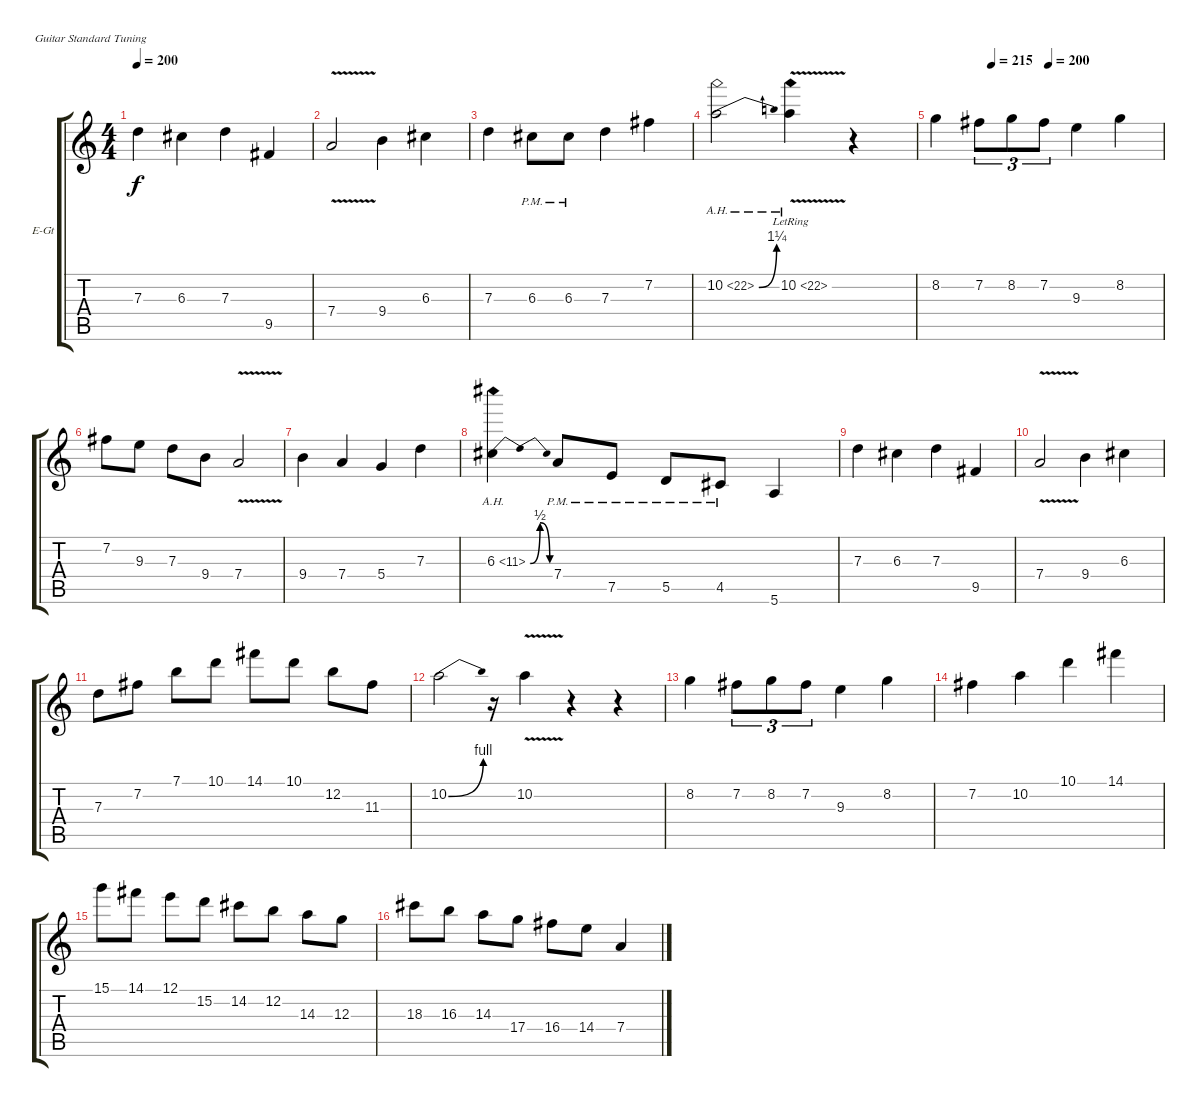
\bracketExtendMode groupsimilarinstruments
\firstSystemTrackNameOrientation horizontal
\otherSystemsTrackNameOrientation horizontal
\track ("Guitar Player" "E-Gt") {instrument distortionguitar}
\staff {score tabs}
\tuning (E4 B3 G3 D3 A2 E2)
\ts (4 4)
\tempo 200
\clef g2
\ks c
7.3.4{dy f} 6.3.4 7.3.4 9.5.4 |
7.4{v}.2 9.4.4 6.3.4 |
7.3.4 6.3{pm}.8 6.3{pm}.8 7.3.4 7.2.4 |
10.2{be (bend 0 0 60 5) ah 12}.2 10.2{ah 12 v lr}.4 r.4 |
\tempo (215 0.25)
\tempo (200 0.5)
8.2.4 7.2.8{tu (3 2)} 8.2.8{tu (3 2)} 7.2.8{tu (3 2)} 9.3.4 8.2.4 |
7.2.8 9.3.8 7.3.8 9.4.8 7.4{v}.2 |
9.4.4 7.4.4 5.4.4 7.3.4 |
6.3{be (bendrelease 0 0 30 2 30 2 60 0) ah 5}.4 7.4{pm}.8 7.5{pm}.8 5.5{pm}.8 4.5{pm}.8 5.6.4 |
7.3.4 6.3.4 7.3.4 9.5.4 |
7.4{v}.2 9.4.4 6.3.4 |
7.3.8 7.2.8 7.1.8 10.1.8 14.1.8 10.1.8 12.2.8 11.3.8 |
10.2{be (bend 0 0 60 4)}.2 r.16 10.2{v}.4 r.4 r.4 |
8.2.4 7.2.8{tu (3 2)} 8.2.8{tu (3 2)} 7.2.8{tu (3 2)} 9.3.4 8.2.4 |
7.2.4 10.2.4 10.1.4 14.1.4 |
15.1.8 14.1.8 12.1.8 15.2.8 14.2.8 12.2.8 14.3.8 12.3.8 |
18.3.8 16.3.8 14.3.8 17.4.8 16.4.8 14.4.8 7.4.4
